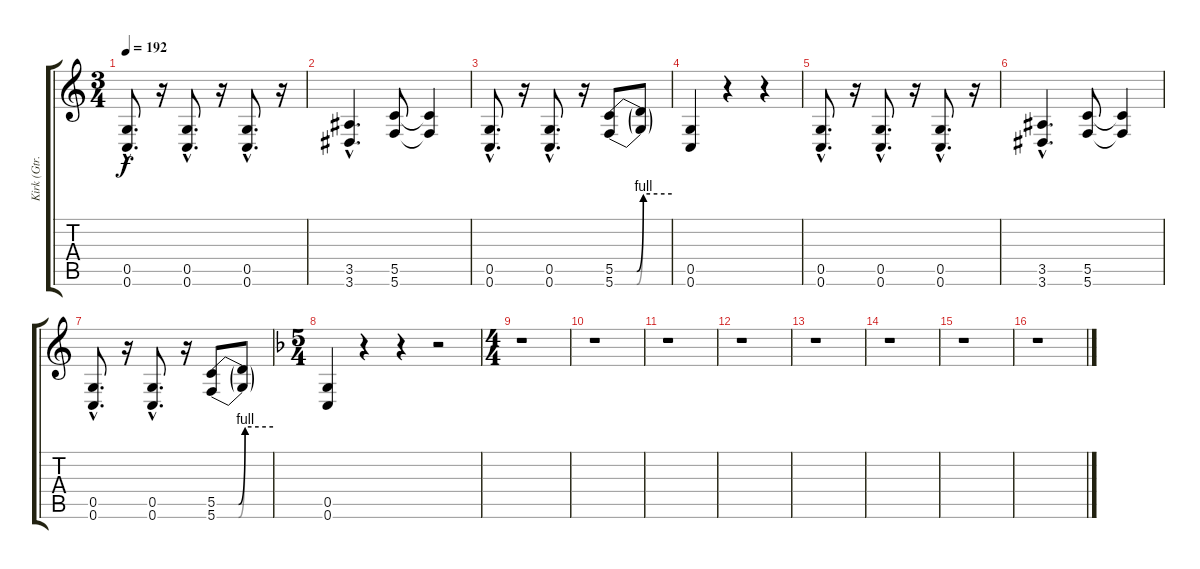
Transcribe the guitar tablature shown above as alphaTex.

\track ("Kirk (Gtr. 2)" "Kirk (Gtr.") {instrument distortionguitar}
\staff {score tabs}
\tuning (D4 A3 F3 C3 G2 C2) {hide}
\ts (3 4)
\tempo 192
\clef g2
\ks c
(0.5{hac} 0.6{hac}).8{d dy f} r.16 (0.5{hac} 0.6{hac}).8{d} r.16 (0.5{hac} 0.6{hac}).8{d} r.16 |
(3.5{hac} 3.6{hac}).4{d} (5.5 5.6).8 (5.5{t} 5.6{t}).4 |
(0.5{hac} 0.6{hac}).8{d} r.16 (0.5{hac} 0.6{hac}).8{d} r.16 (5.5{be (custom 0 0 23 0 30 4 60 4)} 5.6{be (custom 0 0 23 0 30 4 60 4)}).8 (5.5{t} 5.6{t}).8 |
(0.5 0.6).4 r.4 r.4 |
(0.5{hac} 0.6{hac}).8{d} r.16 (0.5{hac} 0.6{hac}).8{d} r.16 (0.5{hac} 0.6{hac}).8{d} r.16 |
(3.5{hac} 3.6{hac}).4{d} (5.5 5.6).8 (5.5{t} 5.6{t}).4 |
(0.5{hac} 0.6{hac}).8{d} r.16 (0.5{hac} 0.6{hac}).8{d} r.16 (5.5{be (custom 0 0 23 0 30 4 60 4)} 5.6{be (custom 0 0 23 0 30 4 60 4)}).8 (5.5{t} 5.6{t}).8 |
\ts (5 4)
\ks f
(0.5 0.6).4 r.4 r.4 r.2 |
\ts (4 4)
r.1 |
r.1 |
r.1 |
r.1 |
r.1 |
r.1 |
r.1 |
r.1
